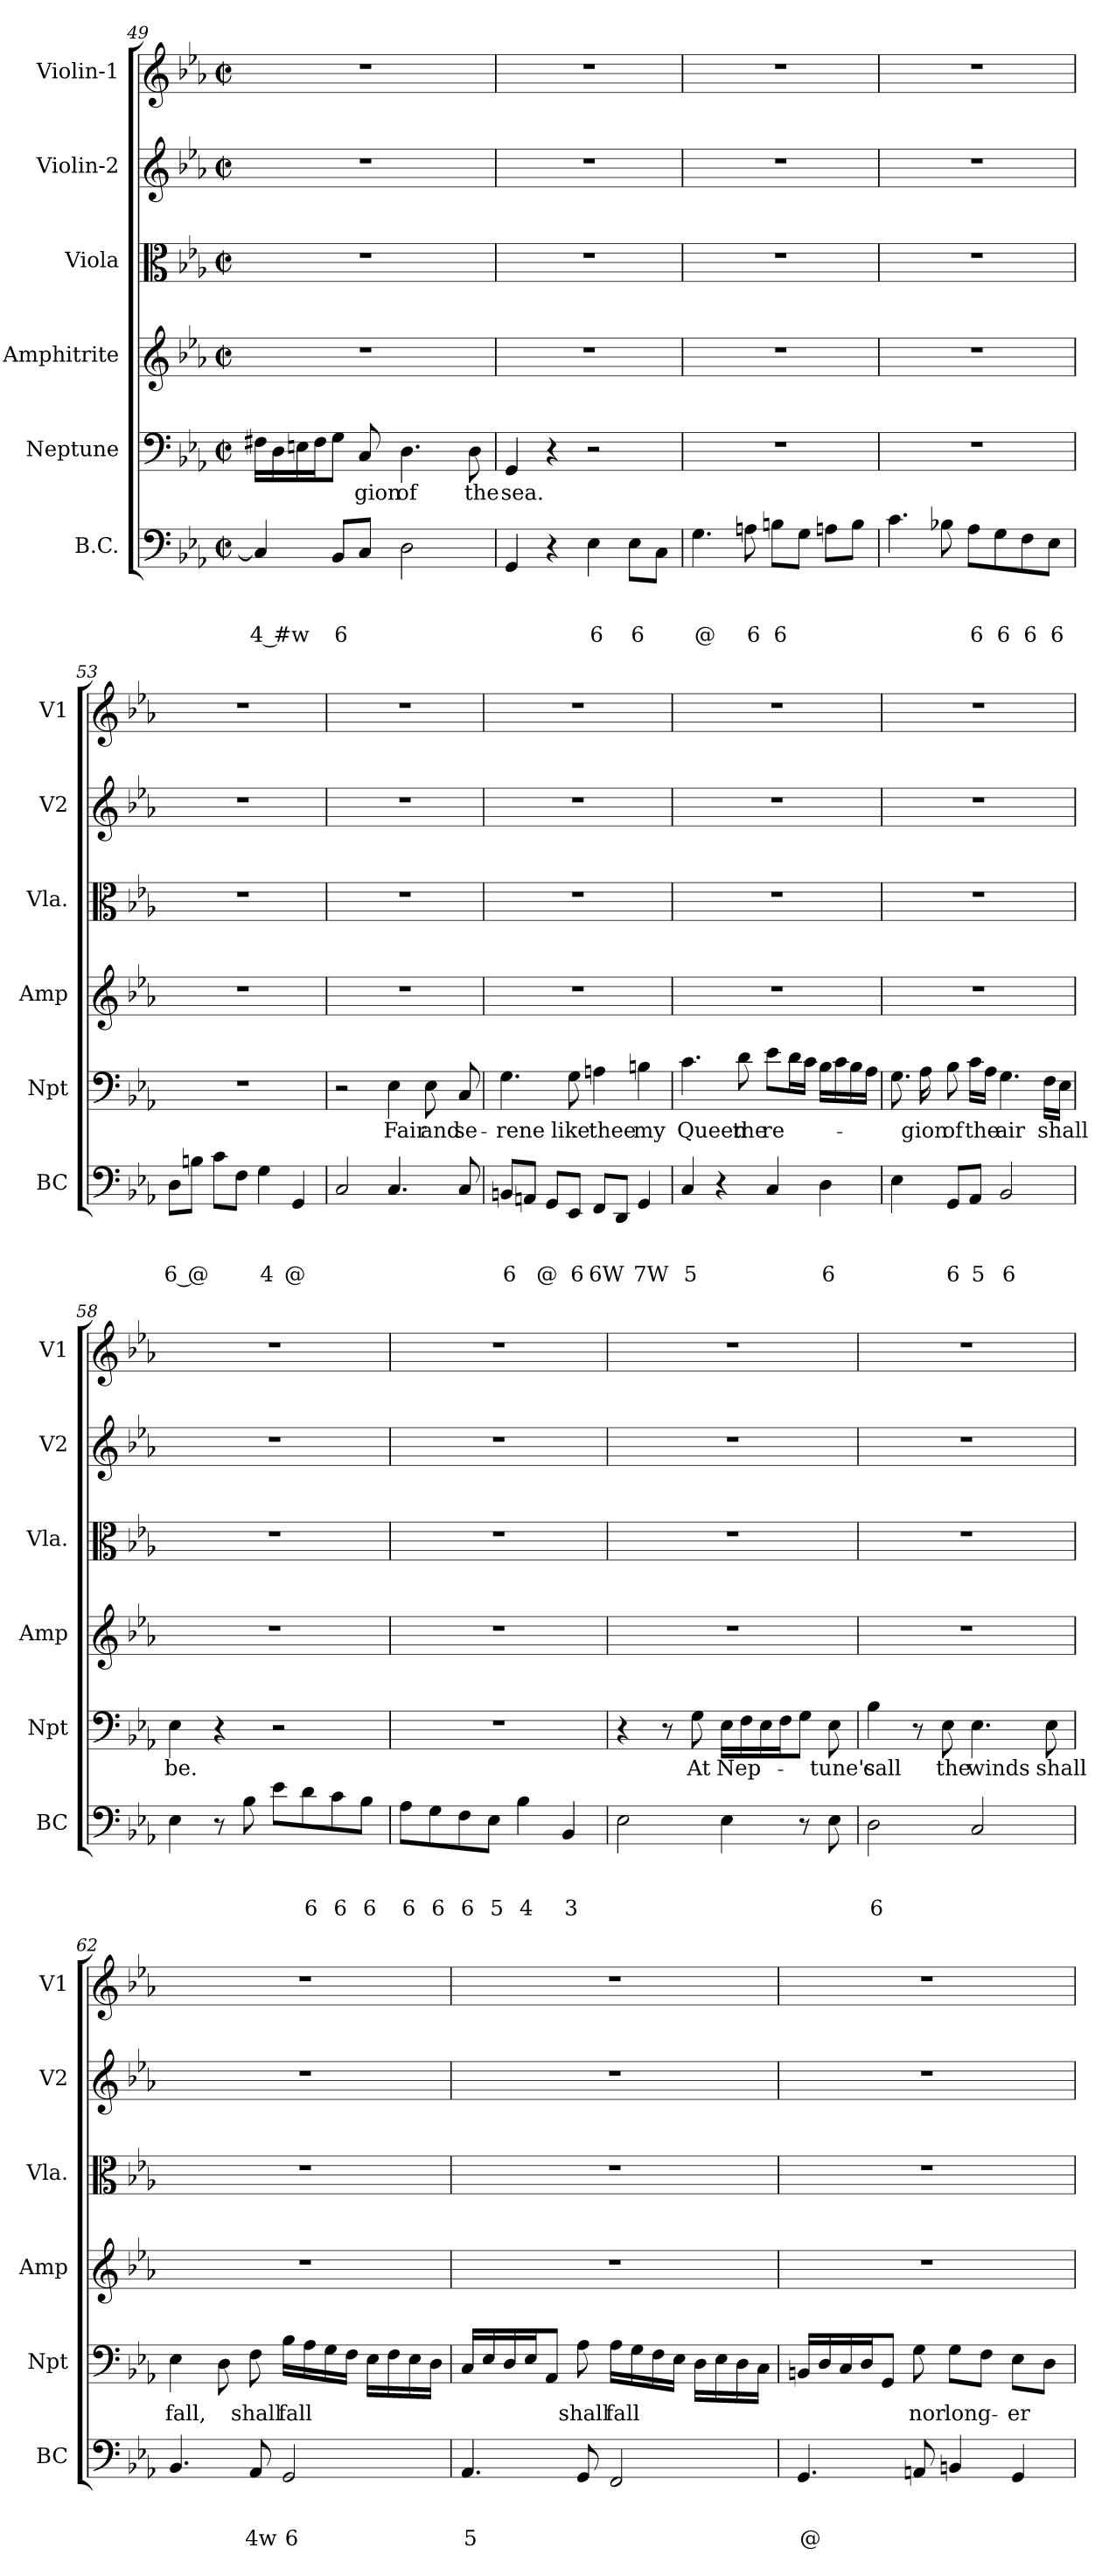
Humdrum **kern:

**kern	**text	**text	**text	**kern	**text	**kern	**kern	**kern	**kern
*part6	*part6	*part6	*part6	*part5	*part5	*part4	*part3	*part2	*part1
*staff6	*staff6	*staff6	*staff6	*staff5	*staff5	*staff4	*staff3	*staff2	*staff1
*I"B.C.	*	*	*	*I"Neptune	*	*I"Amphitrite	*I"Viola	*I"Violin-2	*I"Violin-1
*I'BC	*	*	*	*I'Npt	*	*I'Amp	*I'Vla.	*I'V2	*I'V1
!!LO:LB:g=z
*clefF4	*	*	*	*clefF4	*	*clefG2	*clefC3	*clefG2	*clefG2
*k[b-e-a-]	*	*	*	*k[b-e-a-]	*	*k[b-e-a-]	*k[b-e-a-]	*k[b-e-a-]	*k[b-e-a-]
*E-:	*	*	*	*E-:	*	*E-:	*E-:	*E-:	*E-:
*M2/2	*	*	*	*M2/2	*	*M2/2	*M2/2	*M2/2	*M2/2
*met(c|)	*	*	*	*met(c|)	*	*met(c|)	*met(c|)	*met(c|)	*met(c|)
=49	=49	=49	=49	=49	=49	=49	=49	=49	=49
!	!	!	!LO:LY:b	!	!	!	!	!	!
*^	*	*	*	*	*	*	*	*	*
4C/]	2ryy	.	.	4 #w	16F#X\LL	.	1r	1r	1r	1r
.	.	.	.	.	16D\	.	.	.	.	.
.	.	.	.	.	16En\	.	.	.	.	.
.	.	.	.	.	16F#\J	.	.	.	.	.
!	!	!	!	!LO:LY:b	!	!	!	!	!	!
8BB-/L	.	.	.	6	8G\J	.	.	.	.	.
!	!	!	!	!	!	!LO:LY:b	!	!	!	!
8C/J	.	.	.	.	8C/	-gion	.	.	.	.
!	!	!	!	!	!	!LO:LY:b	!	!	!	!
2D\	4ryy	.	.	.	4.D\	of	.	.	.	.
.	4ryy	.	.	.	.	.	.	.	.	.
!	!	!	!	!	!	!LO:LY:b	!	!	!	!
.	.	.	.	.	8D\	the	.	.	.	.
*v	*v	*	*	*	*	*	*	*	*	*
=50	=50	=50	=50	=50	=50	=50	=50	=50	=50
!	!	!	!	!	!LO:LY:b	!	!	!	!
4GG/	.	.	.	4GG/	sea.	1r	1r	1r	1r
4r	.	.	.	4r	.	.	.	.	.
!	!	!	!LO:LY:b	!	!	!	!	!	!
4E-\	.	.	6	2r	.	.	.	.	.
!	!	!	!LO:LY:b	!	!	!	!	!	!
8E-\L	.	.	6	.	.	.	.	.	.
8C\J	.	.	.	.	.	.	.	.	.
=51	=51	=51	=51	=51	=51	=51	=51	=51	=51
!	!	!	!LO:LY:b	!	!	!	!	!	!
4.G\	.	.	@	1r	.	1r	1r	1r	1r
!	!	!	!LO:LY:b	!	!	!	!	!	!
8An\	.	.	6	.	.	.	.	.	.
!	!	!	!LO:LY:b	!	!	!	!	!	!
8Bn\L	.	.	6	.	.	.	.	.	.
8G\J	.	.	.	.	.	.	.	.	.
8An\L	.	.	.	.	.	.	.	.	.
8B\J	.	.	.	.	.	.	.	.	.
=52	=52	=52	=52	=52	=52	=52	=52	=52	=52
4.c\	.	.	.	1r	.	1r	1r	1r	1r
8B-X\	.	.	.	.	.	.	.	.	.
!	!	!	!LO:LY:b	!	!	!	!	!	!
8A-\L	.	.	6	.	.	.	.	.	.
!	!	!	!LO:LY:b	!	!	!	!	!	!
8G\	.	.	6	.	.	.	.	.	.
!	!	!	!LO:LY:b	!	!	!	!	!	!
8F\	.	.	6	.	.	.	.	.	.
!	!	!	!LO:LY:b	!	!	!	!	!	!
8E-\J	.	.	6	.	.	.	.	.	.
!!LO:LB:g=z
=53	=53	=53	=53	=53	=53	=53	=53	=53	=53
!	!	!	!LO:LY:b	!	!	!	!	!	!
8D\L	.	.	6 @	1r	.	1r	1r	1r	1r
8Bn\J	.	.	.	.	.	.	.	.	.
8c\L	.	.	.	.	.	.	.	.	.
8F\J	.	.	.	.	.	.	.	.	.
!	!	!	!LO:LY:b	!	!	!	!	!	!
4G\	.	.	4	.	.	.	.	.	.
!	!	!	!LO:LY:b	!	!	!	!	!	!
4GG/	.	.	@	.	.	.	.	.	.
=54	=54	=54	=54	=54	=54	=54	=54	=54	=54
2C/	.	.	.	2r	.	1r	1r	1r	1r
!	!	!	!	!	!LO:LY:b	!	!	!	!
4.C/	.	.	.	4E-\	Fair	.	.	.	.
!	!	!	!	!	!LO:LY:b	!	!	!	!
.	.	.	.	8E-\	and	.	.	.	.
!	!	!	!	!	!LO:LY:b	!	!	!	!
8C/	.	.	.	8C/	se-	.	.	.	.
=55	=55	=55	=55	=55	=55	=55	=55	=55	=55
!	!	!	!LO:LY:b	!	!LO:LY:b	!	!	!	!
8BBn/L	.	.	6	4.G\	-rene	1r	1r	1r	1r
8AAn/J	.	.	.	.	.	.	.	.	.
!	!	!	!LO:LY:b	!	!	!	!	!	!
8GG/L	.	.	@	.	.	.	.	.	.
!	!	!	!LO:LY:b	!	!LO:LY:b	!	!	!	!
8EE-/J	.	.	6	8G\	like	.	.	.	.
!	!	!	!LO:LY:b	!	!LO:LY:b	!	!	!	!
8FF/L	.	.	6W	4An\	thee	.	.	.	.
8DD/J	.	.	.	.	.	.	.	.	.
!	!	!	!LO:LY:b	!	!LO:LY:b	!	!	!	!
4GG/	.	.	7W	4Bn\	my	.	.	.	.
=56	=56	=56	=56	=56	=56	=56	=56	=56	=56
!	!	!	!LO:LY:b	!	!LO:LY:b	!	!	!	!
4C/	.	.	5	4.c\	Queen	1r	1r	1r	1r
4r	.	.	.	.	.	.	.	.	.
!	!	!	!	!	!LO:LY:b	!	!	!	!
.	.	.	.	8d\	the	.	.	.	.
!	!	!	!	!	!LO:LY:b	!	!	!	!
4C/	.	.	.	8e-\L	re-	.	.	.	.
.	.	.	.	16d\L	.	.	.	.	.
.	.	.	.	16c\JJ	.	.	.	.	.
!	!	!	!LO:LY:b	!	!	!	!	!	!
4D\	.	.	6	16B-\LL	.	.	.	.	.
.	.	.	.	16c\	.	.	.	.	.
.	.	.	.	16B-\	.	.	.	.	.
.	.	.	.	16A-\JJ	.	.	.	.	.
!!LO:LB:g=z
=57	=57	=57	=57	=57	=57	=57	=57	=57	=57
4E-\	.	.	.	8.G\	.	1r	1r	1r	1r
!	!	!	!	!	!LO:LY:b	!	!	!	!
.	.	.	.	16A-\	-gion	.	.	.	.
!	!	!	!LO:LY:b	!	!LO:LY:b	!	!	!	!
8GG/L	.	.	6	8B-\	of	.	.	.	.
!	!	!	!LO:LY:b	!	!LO:LY:b	!	!	!	!
8AA-/J	.	.	5	16c\LL	the	.	.	.	.
.	.	.	.	16A-\JJ	.	.	.	.	.
!	!	!	!LO:LY:b	!	!LO:LY:b	!	!	!	!
2BB-/	.	.	6	4.G\	air	.	.	.	.
!	!	!	!	!	!LO:LY:b	!	!	!	!
.	.	.	.	16F\LL	shall	.	.	.	.
.	.	.	.	16E-\JJ	.	.	.	.	.
=58	=58	=58	=58	=58	=58	=58	=58	=58	=58
!	!	!	!	!	!LO:LY:b	!	!	!	!
4E-\	.	.	.	4E-\	be.	1r	1r	1r	1r
8r	.	.	.	4r	.	.	.	.	.
8B-\	.	.	.	.	.	.	.	.	.
8e-\L	.	.	.	2r	.	.	.	.	.
!	!	!	!LO:LY:b	!	!	!	!	!	!
8d\	.	.	6	.	.	.	.	.	.
!	!	!	!LO:LY:b	!	!	!	!	!	!
8c\	.	.	6	.	.	.	.	.	.
!	!	!	!LO:LY:b	!	!	!	!	!	!
8B-\J	.	.	6	.	.	.	.	.	.
=59	=59	=59	=59	=59	=59	=59	=59	=59	=59
!	!	!	!LO:LY:b	!	!	!	!	!	!
8A-\L	.	.	6	1r	.	1r	1r	1r	1r
!	!	!	!LO:LY:b	!	!	!	!	!	!
8G\	.	.	6	.	.	.	.	.	.
!	!	!	!LO:LY:b	!	!	!	!	!	!
8F\	.	.	6	.	.	.	.	.	.
!	!	!	!LO:LY:b	!	!	!	!	!	!
8E-\J	.	.	5	.	.	.	.	.	.
!	!	!	!LO:LY:b	!	!	!	!	!	!
4B-\	.	.	4	.	.	.	.	.	.
!	!	!	!LO:LY:b	!	!	!	!	!	!
4BB-/	.	.	3	.	.	.	.	.	.
=60	=60	=60	=60	=60	=60	=60	=60	=60	=60
2E-\	.	.	.	4r	.	1r	1r	1r	1r
.	.	.	.	8r	.	.	.	.	.
!	!	!	!	!	!LO:LY:b	!	!	!	!
.	.	.	.	8G\	At	.	.	.	.
!	!	!	!	!	!LO:LY:b	!	!	!	!
4E-\	.	.	.	16E-\LL	Nep-	.	.	.	.
.	.	.	.	16F\	.	.	.	.	.
.	.	.	.	16E-\	.	.	.	.	.
.	.	.	.	16F\J	.	.	.	.	.
8r	.	.	.	8G\J	.	.	.	.	.
!	!	!	!	!	!LO:LY:b	!	!	!	!
8E-\	.	.	.	8E-\	-tune's	.	.	.	.
!!LO:LB:g=z
=61	=61	=61	=61	=61	=61	=61	=61	=61	=61
!	!	!	!LO:LY:b	!	!LO:LY:b	!	!	!	!
*^	*	*	*	*	*	*	*	*	*
2D\	2ryy	.	.	6	4B-\	call	1r	1r	1r	1r
.	.	.	.	.	8r	.	.	.	.	.
!	!	!	!	!	!	!LO:LY:b	!	!	!	!
.	.	.	.	.	8E-\	the	.	.	.	.
!	!	!	!	!	!	!LO:LY:b	!	!	!	!
2C/	4ryy	.	.	.	4.E-\	winds	.	.	.	.
.	4ryy	.	.	.	.	.	.	.	.	.
!	!	!	!	!	!	!LO:LY:b	!	!	!	!
.	.	.	.	.	8E-\	shall	.	.	.	.
=62	=62	=62	=62	=62	=62	=62	=62	=62	=62	=62
!	!	!	!	!	!	!LO:LY:b	!	!	!	!
4.BB-/	4ryy	.	.	.	4E-\	fall,	1r	1r	1r	1r
.	4ryy	.	.	.	8D\	.	.	.	.	.
!	!	!	!	!LO:LY:b	!	!LO:LY:b	!	!	!	!
8AA-/	.	.	.	4w	8F\	shall	.	.	.	.
!	!	!	!	!LO:LY:b	!	!LO:LY:b	!	!	!	!
2GG/	2ryy	.	.	6	16B-\LL	fall	.	.	.	.
.	.	.	.	.	16A-\	.	.	.	.	.
.	.	.	.	.	16G\	.	.	.	.	.
.	.	.	.	.	16F\JJ	.	.	.	.	.
.	.	.	.	.	16E-\LL	.	.	.	.	.
.	.	.	.	.	16F\	.	.	.	.	.
.	.	.	.	.	16E-\	.	.	.	.	.
.	.	.	.	.	16D\JJ	.	.	.	.	.
=63	=63	=63	=63	=63	=63	=63	=63	=63	=63	=63
!	!	!	!	!LO:LY:b	!	!	!	!	!	!
4.AA-/	2ryy	.	.	5	16C/LL	.	1r	1r	1r	1r
.	.	.	.	.	16E-/	.	.	.	.	.
.	.	.	.	.	16D/	.	.	.	.	.
.	.	.	.	.	16E-/J	.	.	.	.	.
.	.	.	.	.	8AA-/J	.	.	.	.	.
!	!	!	!	!	!	!LO:LY:b	!	!	!	!
8GG/	.	.	.	.	8A-\	shall	.	.	.	.
!	!	!	!	!	!	!LO:LY:b	!	!	!	!
2FF/	4ryy	.	.	.	16A-\LL	fall	.	.	.	.
.	.	.	.	.	16G\	.	.	.	.	.
.	.	.	.	.	16F\	.	.	.	.	.
.	.	.	.	.	16E-\JJ	.	.	.	.	.
.	4ryy	.	.	.	16D\LL	.	.	.	.	.
.	.	.	.	.	16E-\	.	.	.	.	.
.	.	.	.	.	16D\	.	.	.	.	.
.	.	.	.	.	16C\JJ	.	.	.	.	.
!!LO:PB:g=z
=64	=64	=64	=64	=64	=64	=64	=64	=64	=64	=64
!	!	!	!	!LO:LY:b	!	!	!	!	!	!
4.GG/	2ryy	.	.	@	16BBn/LL	.	1r	1r	1r	1r
.	.	.	.	.	16D/	.	.	.	.	.
.	.	.	.	.	16C/	.	.	.	.	.
.	.	.	.	.	16D/J	.	.	.	.	.
.	.	.	.	.	8GG/J	.	.	.	.	.
!	!	!	!	!	!	!LO:LY:b	!	!	!	!
8AAn/	.	.	.	.	8G\	nor	.	.	.	.
!	!	!	!	!	!	!LO:LY:b	!	!	!	!
4BBn/	8ryy	.	.	.	8G\L	long-	.	.	.	.
.	8ryy	.	.	.	8F\J	.	.	.	.	.
!	!	!	!	!	!	!LO:LY:b	!	!	!	!
4GG/	8ryy	.	.	.	8E-\L	-er	.	.	.	.
.	8ryy	.	.	.	8D\J	.	.	.	.	.
*v	*v	*	*	*	*	*	*	*	*	*
=	=	=	=	=	=	=	=	=	=
*-	*-	*-	*-	*-	*-	*-	*-	*-	*-
